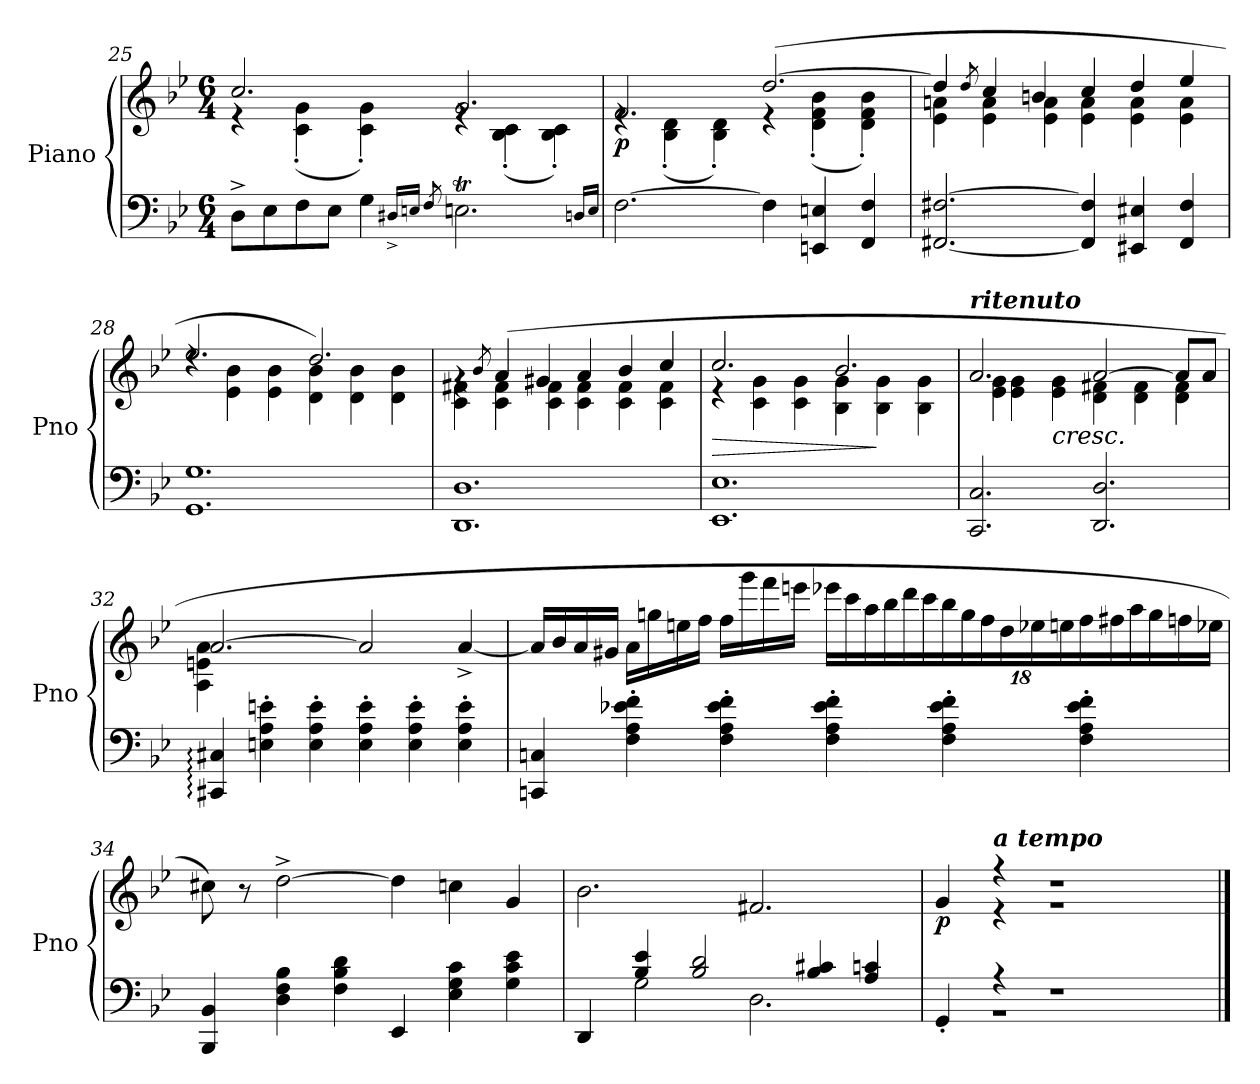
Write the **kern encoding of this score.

**kern	**kern	**dynam
*part1	*part1	*part1
*staff2	*staff1	*staff1/2
*I"Piano	*	*
*I'Pno	*	*
*clefF4	*clefG2	*
*k[b-e-]	*k[b-e-]	*
*M6/4	*M6/4	*
=25	=25	=25
*	*^	*
8D^\L	2.cc/	4re	.
8E-\	.	.	.
8F\	.	(<4c\' 4g\'	.
8E-\J	.	.	.
4G\	.	4c\' 4g\')	.
16qD#X^/LL	.	.	.
16qEn/JJ	.	.	.
8qF/	.	.	.
2.Et\	2.g/	4re	.
.	.	(<4B-\' 4c\'	.
.	.	4B-\' 4c\')	.
16qDn/LL	.	.	.
16qE/JJ	.	.	.
!!LO:LB:g=z	!!
=26	=26	=26	=26
!	!	!	!LO:DY:b
[2.F\	2.f/	4re	p
.	.	(<4B-\' 4d\'	.
.	.	4B-\' 4d\')	.
4F\]	(>[2.dd/	4r	.
4EEn/ 4En/	.	(<4d\' 4f\' 4b-\'	.
4FF/ 4F/	.	4d\' 4f\' 4b-\')	.
=27	=27	=27	=27
!	!	!	!LO:DY:b
[2.FF#X/ [2.F#X/	4dd/]	4e-\ 4an\	other-dynamics
.	8qdd/	.	.
.	4cc/	4e-\ 4a\	.
.	4bn/	4e-\ 4a\	.
4FF#/] 4F#/]	4cc/	4e-\ 4a\	.
4EE#X/ 4E#X/	4dd/	4e-\ 4a\	.
4FF#/ 4F#/	4ee-/	4e-\ 4a\	.
=28	=28	=28	=28
1.GG 1.G	2.ee-/	4rdd	.
.	.	4e-\ 4b-\	.
.	.	4e-\ 4b-\	.
.	2.dd/)	4d\ 4b-\	.
.	.	4d\ 4b-\	.
.	.	4d\ 4b-\	.
=29	=29	=29	=29
1.DD 1.D	4rg	4c\ 4f#X\	.
.	8qb-/	.	.
.	(>4a/	4c\ 4f#\	.
.	4g#X/	4c\ 4f#\	.
.	4a/	4c\ 4f#\	.
.	4b-/	4c\ 4f#\	.
.	4cc/	4c\ 4f#\	.
!!LO:LB:g=z	!!
=30	=30	=30	=30
!	!	!	!LO:HP:b
1.EE- 1.E-	2.cc/	4r	>
.	.	4c\ 4g\	.
.	.	4c\ 4g\	.
.	2.b-/	4B-\ 4g\	.
.	.	4B-\ 4g\	]
.	.	4B-\ 4g\	.
=31	=31	=31	=31
!	!LO:TX:a:Bi:t=ritenuto	!	!
2.CC/ 2.C/	2.a/	4e-\ 4g\	.
.	.	4e-\ 4g\	.
!	!	!	!LO:HP:b
.	.	4e-\ 4g\	<
2.DD/ 2.D/	[2a/	4d\ 4f#X\	.
.	.	4d\ 4f#\	.
.	8a/L]	4d\ 4f#\	.
.	8a/J	.	.
=32	=32	=32	=32
4CC#X/: 4C#X/:	[2.a/	4A\: 4en\: 4a\:	.
4En\' 4A\' 4en\'	.	1ryy	.
4E\' 4A\' 4e\'	.	.	.
4E\' 4A\' 4e\'	2a/]	.	.
4E\' 4A\' 4e\'	.	.	.
4E\' 4A\' 4e\'	[4a^/	4ryy	.
*	*v	*v	*
!!LO:LB:g=z
=33	=33	=33
4CCn/ 4Cn/	16a/LL]	.
.	16b-/	.
.	16a/	.
.	16g#X/JJ	.
4F\' 4A\' 4e-X\' 4f\'	16a\LL	.
.	16ggn\	.
.	16een\	.
.	16ff\JJ	.
4F\' 4A\' 4e-\' 4f\'	16ff\LL	.
.	16ggg\	.
.	16fff\	.
.	16eeen\JJ	.
*	*Xbrackettup	*
!	!	!LO:DY:b
4F\' 4A\' 4e-\' 4f\'	24eee-X\LL	other-dynamics
.	24ccc\	.
.	24aa\	.
.	24bb-\	.
.	24ddd\	.
.	24ccc\	.
4F\' 4A\' 4e-\' 4f\'	24bb-\	.
.	24gg\	.
.	24ff\	.
.	24dd\	.
.	24ee-X\	.
.	24een\	.
4F\' 4A\' 4e-\' 4f\'	24ff\	.
.	24ff#X\	.
.	24aa\	.
.	24gg\	.
.	24ffn\	.
.	24ee-X\JJ	.
!!LO:PB:g=z
=34	=34	=34
4BBB-/ 4BB-/	8cc#X\)	.
.	8r	.
4D\ 4F\ 4B-\	[2dd^\	.
4F\ 4B-\ 4d\	.	.
4EE-/	4dd\]	.
4E-\ 4G\ 4c\	4ccn\	.
4G\ 4c\ 4e-\	4g/	.
=35	=35	=35
*^	*	*
4DD/	4ryy	2.b-\	.
4B-/ 4e-/	2G\	.	.
2B-/ 2d/	.	.	.
.	2.D\	2.f#X/	.
4B-/ 4c#X/	.	.	.
4A/ 4cn/	.	.	.
*v	*v	*	*
.	.	[
=36	=36	=36
*^	*^	*
!	!	!	!	!LO:DY:b
4GG'/	4ryy	4g/	4ryy	p
!	!	!LO:TX:a:Bi:t=a tempo	!	!
4r	1r	4r	4r	.
1r	.	1r	1r	.
.	4ryy	.	.	.
*v	*v	*	*	*
*	*v	*v	*
==	==	==
*-	*-	*-
